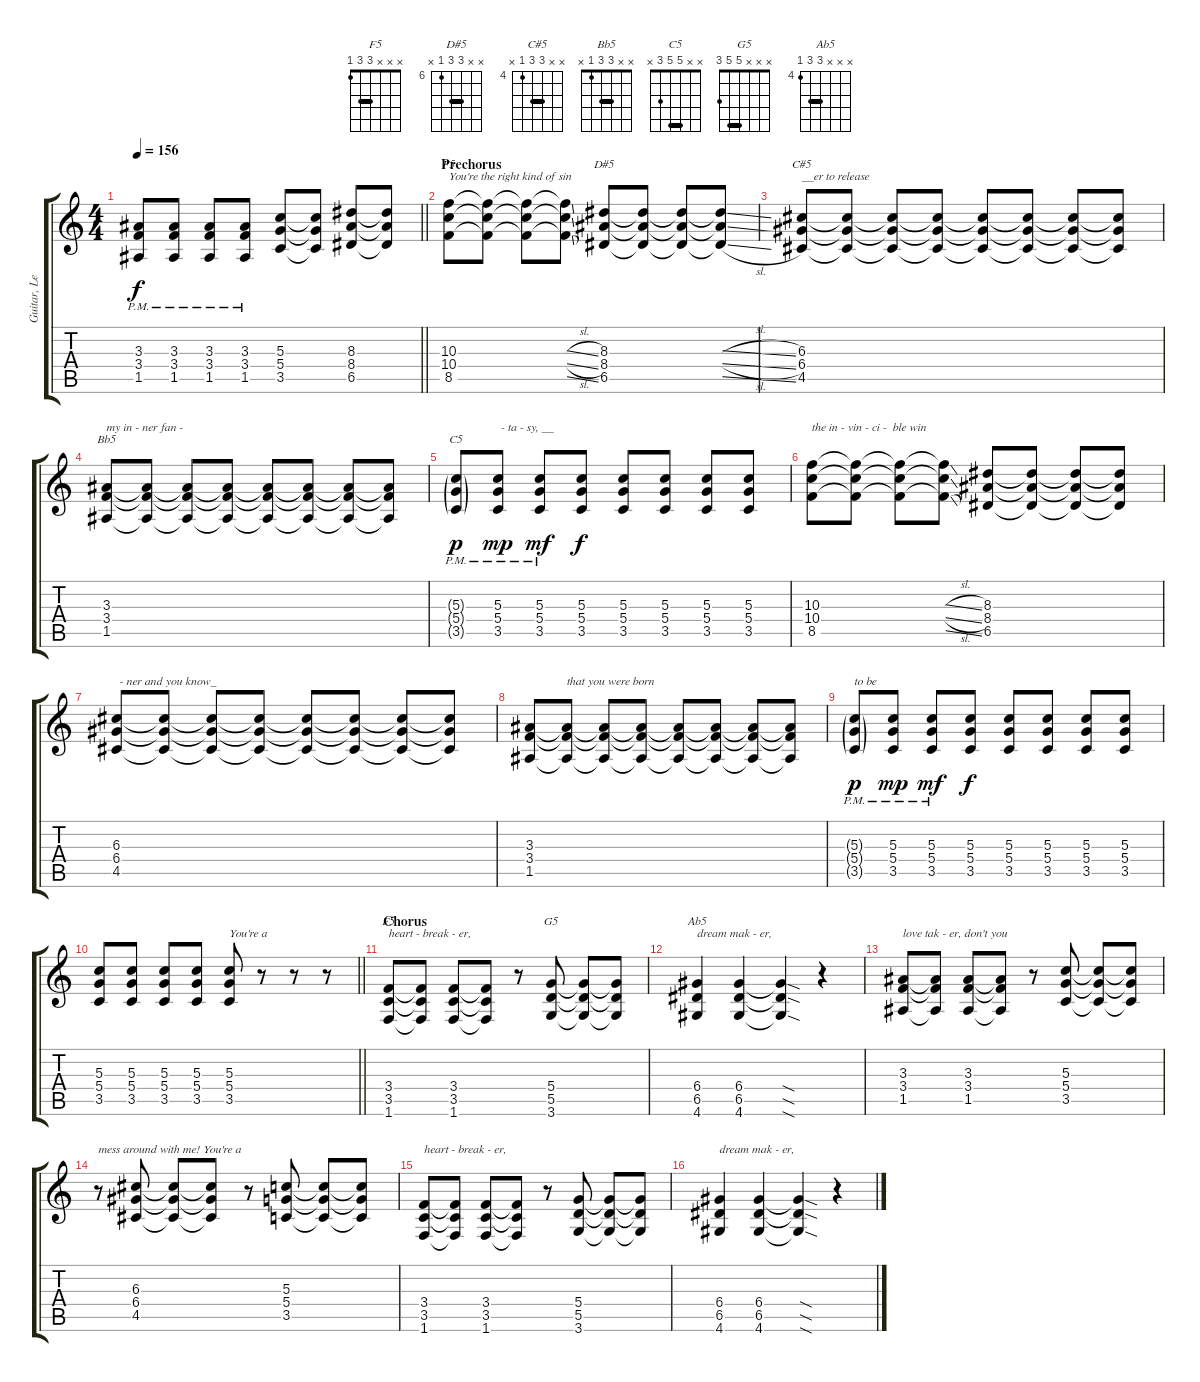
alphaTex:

\track ("Guitar, Lead" "Guitar, Le") {solo instrument overdrivenguitar}
\staff {score tabs}
\tuning (E4 B3 G3 D3 A2 E2) {hide}
\chord ("F5" x x 10 10 8 x) {firstfret 8 barre 10}
\chord ("D#5" x x 8 8 6 x) {firstfret 6 barre 8}
\chord ("C#5" x x 6 6 4 x) {firstfret 4 barre 6}
\chord ("Bb5" x x 3 3 1 x) {barre 3}
\chord ("C5" x x 5 5 3 x) {barre 5}
\chord ("F5" x x x 3 3 1) {barre 3}
\chord ("G5" x x x 5 5 3) {barre 5}
\chord ("Ab5" x x x 6 6 4) {firstfret 4 barre 6}
\ts (4 4)
\tempo 156
\clef g2
\barLineRight lightlight
\ks c
(3.3{pm} 3.4{pm} 1.5{pm}).8{dy f} (3.3{pm} 3.4{pm} 1.5{pm}).8 (3.3{pm} 3.4{pm} 1.5{pm}).8 (3.3{pm} 3.4{pm} 1.5{pm}).8 (5.3 5.4 3.5).8 (5.3{t} 5.4{t} 3.5{t}).8 (8.3 8.4 6.5).8 (8.3{t} 8.4{t} 6.5{t}).8 |
\section ("" "Prechorus")
(10.3 10.4 8.5).8{ch "F5" txt "You're the right kind of sin"} (10.3{t} 10.4{t} 8.5{t}).8 (10.3{t} 10.4{t} 8.5{t}).8 (10.3{sl t} 10.4{sl t} 8.5{sl t}).8 (8.3 8.4 6.5).8{ch "D#5"} (8.3{t} 8.4{t} 6.5{t}).8 (8.3{t} 8.4{t} 6.5{t}).8 (8.3{sl t} 8.4{sl t} 6.5{sl t}).8 |
(6.3 6.4 4.5).8{ch "C#5" txt "__er to release"} (6.3{t} 6.4{t} 4.5{t}).8 (6.3{t} 6.4{t} 4.5{t}).8 (6.3{t} 6.4{t} 4.5{t}).8 (6.3{t} 6.4{t} 4.5{t}).8 (6.3{t} 6.4{t} 4.5{t}).8 (6.3{t} 6.4{t} 4.5{t}).8 (6.3{t} 6.4{t} 4.5{t}).8 |
(3.3 3.4 1.5).8{ch "Bb5" txt "my in - ner fan -"} (3.3{t} 3.4{t} 1.5{t}).8 (3.3{t} 3.4{t} 1.5{t}).8 (3.3{t} 3.4{t} 1.5{t}).8 (3.3{t} 3.4{t} 1.5{t}).8 (3.3{t} 3.4{t} 1.5{t}).8 (3.3{t} 3.4{t} 1.5{t}).8 (3.3{t} 3.4{t} 1.5{t}).8 |
(5.3{g pm} 5.4{g pm} 3.5{g pm}).8{ch "C5" dy p} (5.3{pm} 5.4{pm} 3.5{pm}).8{txt " - ta - sy, __" dy mp} (5.3{pm} 5.4{pm} 3.5{pm}).8{dy mf} (5.3 5.4 3.5).8{dy f} (5.3 5.4 3.5).8 (5.3 5.4 3.5).8 (5.3 5.4 3.5).8 (5.3 5.4 3.5).8 |
(10.3 10.4 8.5).8{txt "the in - vin - ci -  ble win"} (10.3{t} 10.4{t} 8.5{t}).8 (10.3{t} 10.4{t} 8.5{t}).8 (10.3{sl t} 10.4{sl t} 8.5{sl t}).8 (8.3 8.4 6.5).8 (8.3{t} 8.4{t} 6.5{t}).8 (8.3{t} 8.4{t} 6.5{t}).8 (8.3{t} 8.4{t} 6.5{t}).8 |
(6.3 6.4 4.5).8{txt " - ner and you know_"} (6.3{t} 6.4{t} 4.5{t}).8 (6.3{t} 6.4{t} 4.5{t}).8 (6.3{t} 6.4{t} 4.5{t}).8 (6.3{t} 6.4{t} 4.5{t}).8 (6.3{t} 6.4{t} 4.5{t}).8 (6.3{t} 6.4{t} 4.5{t}).8 (6.3{t} 6.4{t} 4.5{t}).8 |
(3.3 3.4 1.5).8 (3.3{t} 3.4{t} 1.5{t}).8{txt "that you were born"} (3.3{t} 3.4{t} 1.5{t}).8 (3.3{t} 3.4{t} 1.5{t}).8 (3.3{t} 3.4{t} 1.5{t}).8 (3.3{t} 3.4{t} 1.5{t}).8 (3.3{t} 3.4{t} 1.5{t}).8 (3.3{t} 3.4{t} 1.5{t}).8 |
(5.3{g pm} 5.4{g pm} 3.5{g pm}).8{txt "to be" dy p} (5.3{pm} 5.4{pm} 3.5{pm}).8{dy mp} (5.3{pm} 5.4{pm} 3.5{pm}).8{dy mf} (5.3 5.4 3.5).8{dy f} (5.3 5.4 3.5).8 (5.3 5.4 3.5).8 (5.3 5.4 3.5).8 (5.3 5.4 3.5).8 |
\barLineRight lightlight
(5.3 5.4 3.5).8 (5.3 5.4 3.5).8 (5.3 5.4 3.5).8 (5.3 5.4 3.5).8 (5.3 5.4 3.5).8{txt "You're a"} r.8 r.8 r.8 |
\section ("" "Chorus")
(3.4 3.5 1.6).8{ch "F5" txt "heart - break - er,"} (3.4{t} 3.5{t} 1.6{t}).8 (3.4 3.5 1.6).8 (3.4{t} 3.5{t} 1.6{t}).8 r.8 (5.4 5.5 3.6).8{ch "G5"} (5.4{t} 5.5{t} 3.6{t}).8 (5.4{t} 5.5{t} 3.6{t}).8 |
(6.4 6.5 4.6).4{ch "Ab5" txt "dream mak - er,"} (6.4 6.5 4.6).4 (6.4{sod t} 6.5{sod t} 4.6{sod t}).4 r.4 |
(3.3 3.4 1.5).8{txt "love tak - er, don't you"} (3.3{t} 3.4{t} 1.5{t}).8 (3.3 3.4 1.5).8 (3.3{t} 3.4{t} 1.5{t}).8 r.8 (5.3 5.4 3.5).8 (5.3{t} 5.4{t} 3.5{t}).8 (5.3{t} 5.4{t} 3.5{t}).8 |
r.8{txt "mess around with me! You're a"} (6.3 6.4 4.5).8 (6.3{t} 6.4{t} 4.5{t}).8 (6.3{t} 6.4{t} 4.5{t}).8 r.8 (5.3 5.4 3.5).8 (5.3{t} 5.4{t} 3.5{t}).8 (5.3{t} 5.4{t} 3.5{t}).8 |
(3.4 3.5 1.6).8{txt "heart - break - er,"} (3.4{t} 3.5{t} 1.6{t}).8 (3.4 3.5 1.6).8 (3.4{t} 3.5{t} 1.6{t}).8 r.8 (5.4 5.5 3.6).8 (5.4{t} 5.5{t} 3.6{t}).8 (5.4{t} 5.5{t} 3.6{t}).8 |
(6.4 6.5 4.6).4{txt "dream mak - er,"} (6.4 6.5 4.6).4 (6.4{sod t} 6.5{sod t} 4.6{sod t}).4 r.4
